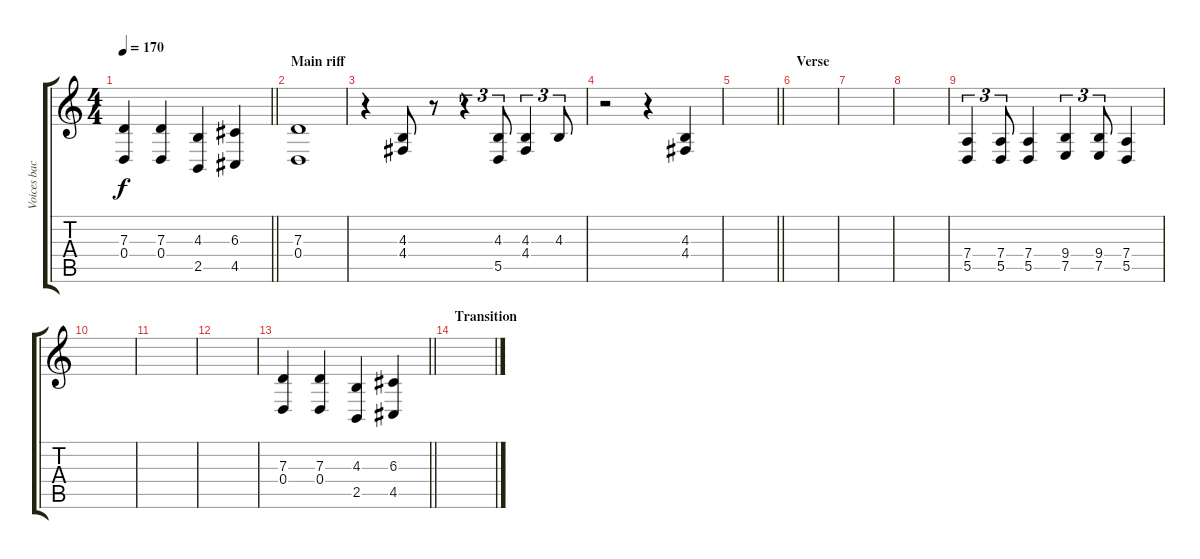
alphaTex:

\track ("Voices back" "Voices bac") {instrument tenorsax}
\staff {score tabs}
\tuning (E4 B3 G3 D3 A2 E2) {hide}
\ts (4 4)
\tempo 170
\clef g2
\barLineRight lightlight
\ks c
(7.3 0.4).4{dy f} (7.3 0.4).4 (4.3 2.5).4 (6.3 4.5).4 |
\section ("" "Main riff")
(7.3 0.4).1{volume 8} |
r.4{volume 14} (4.3 4.4).8 r.8 r.4{tu (3 2)} (4.3 5.5).8{tu (3 2)} (4.3 4.4).4{tu (3 2)} 4.3.8{tu (3 2)} |
r.2 r.4 (4.3 4.4).4 |
\barLineRight lightlight
|
\section ("" "Verse")
|
|
|
(7.4 5.5).4{tu (3 2)} (7.4 5.5).8{tu (3 2)} (7.4 5.5).4 (9.4 7.5).4{tu (3 2)} (9.4 7.5).8{tu (3 2)} (7.4 5.5).4 |
|
|
|
\barLineRight lightlight
(7.3 0.4).4 (7.3 0.4).4 (4.3 2.5).4 (6.3 4.5).4 |
\section ("" "Transition")
